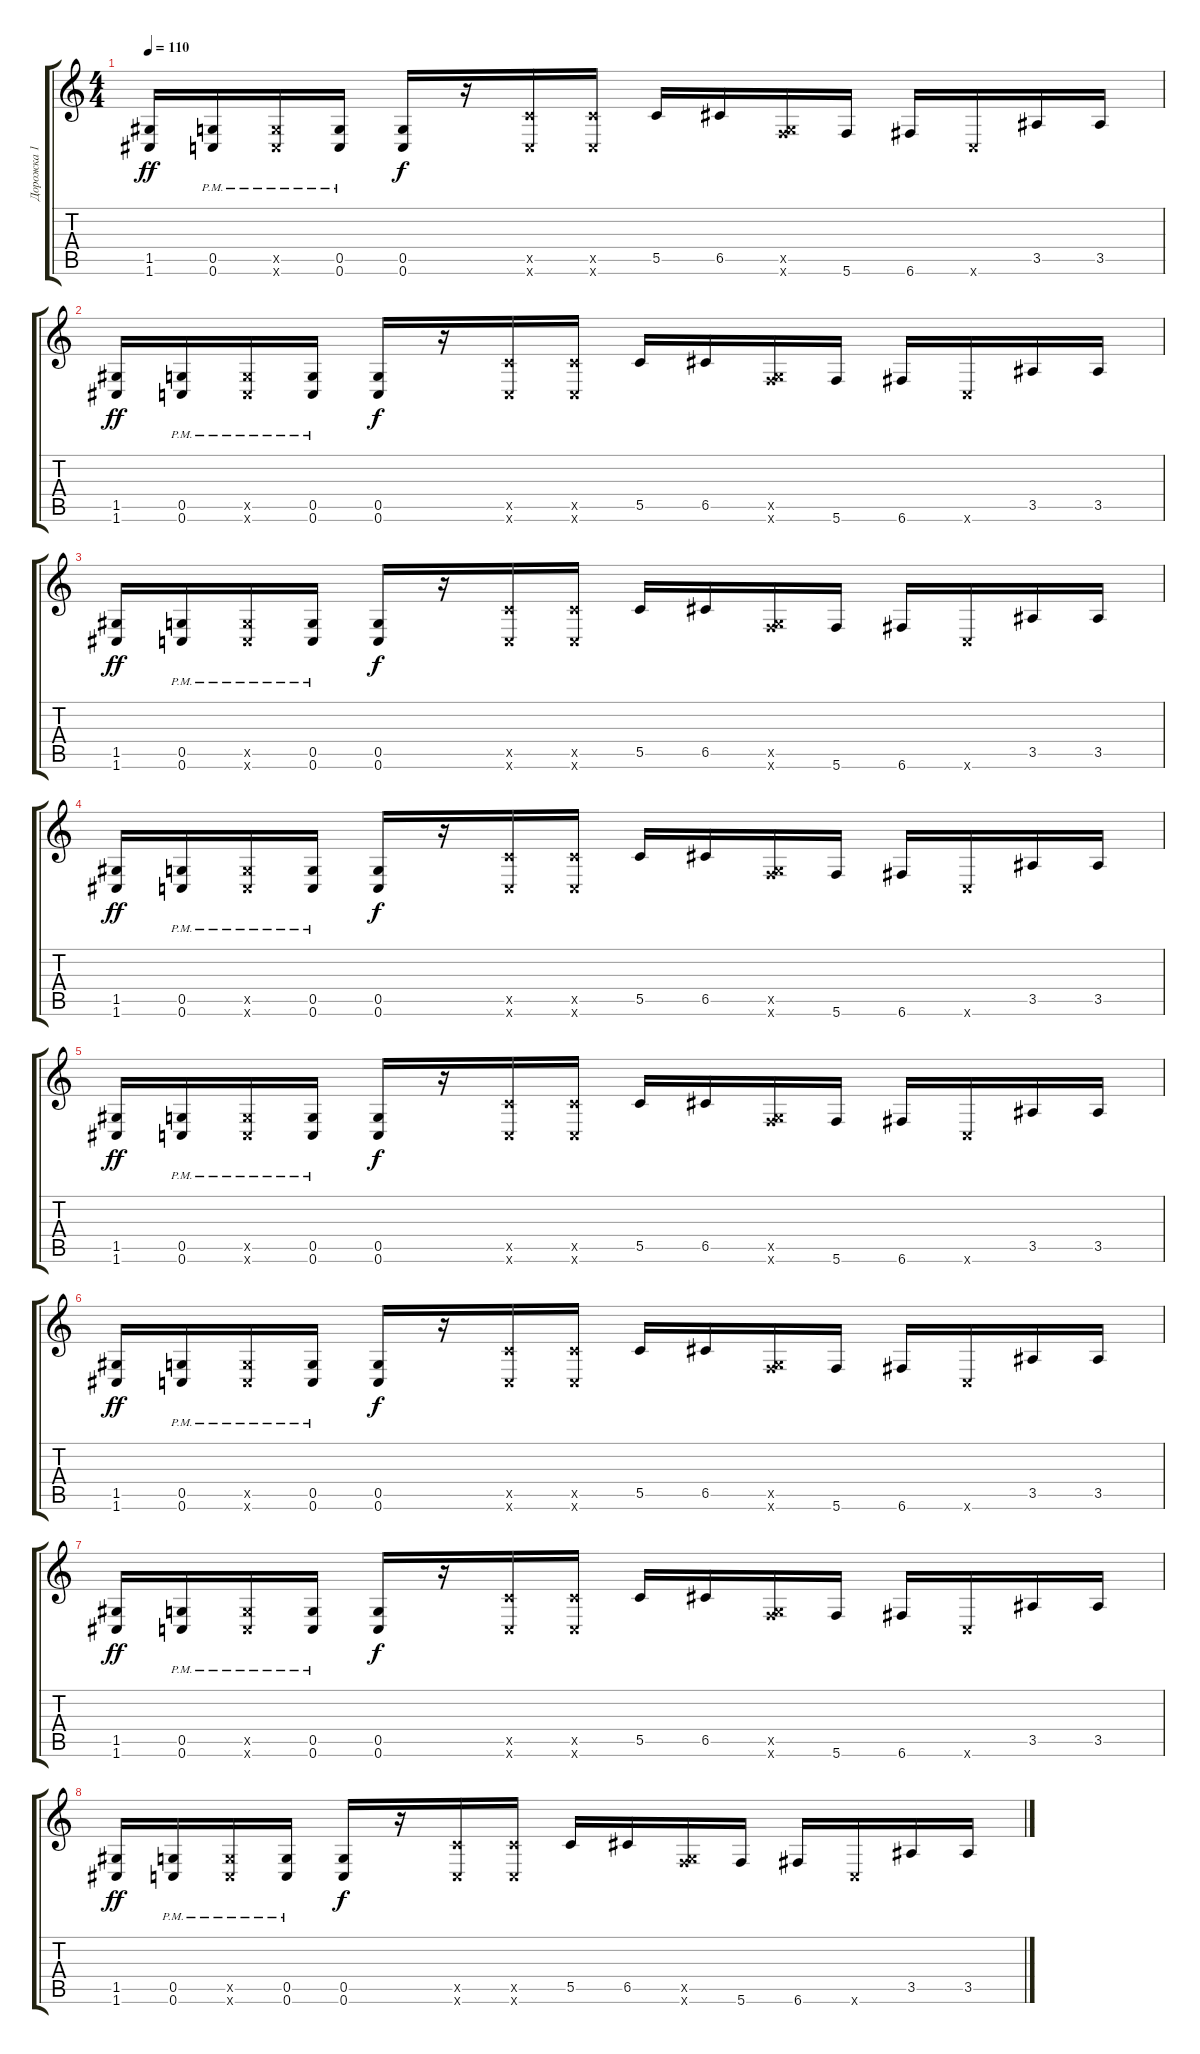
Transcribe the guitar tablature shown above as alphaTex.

\track ("Дорожка 1" "Дорожка 1") {instrument distortionguitar}
\staff {score tabs}
\tuning (D4 A3 F3 C3 G2 C2) {hide}
\ts (4 4)
\tempo 110
\clef g2
\ks c
(1.5 1.6).16{dy ff} (0.5{pm} 0.6{pm}).16 (0.5{pm x} 0.6{pm x}).16 (0.5{pm} 0.6{pm}).16 (0.5 0.6).16{dy f} r.16 (5.5{x} 0.6{x}).16 (5.5{x} 0.6{x}).16 5.5.16 6.5.16 (0.5{x} 5.6{x}).16 5.6.16 6.6.16 0.6{x}.16 3.5.16 3.5.16 |
(1.5 1.6).16{dy ff} (0.5{pm} 0.6{pm}).16 (0.5{pm x} 0.6{pm x}).16 (0.5{pm} 0.6{pm}).16 (0.5 0.6).16{dy f} r.16 (5.5{x} 0.6{x}).16 (5.5{x} 0.6{x}).16 5.5.16 6.5.16 (0.5{x} 5.6{x}).16 5.6.16 6.6.16 0.6{x}.16 3.5.16 3.5.16 |
(1.5 1.6).16{dy ff} (0.5{pm} 0.6{pm}).16 (0.5{pm x} 0.6{pm x}).16 (0.5{pm} 0.6{pm}).16 (0.5 0.6).16{dy f} r.16 (5.5{x} 0.6{x}).16 (5.5{x} 0.6{x}).16 5.5.16 6.5.16 (0.5{x} 5.6{x}).16 5.6.16 6.6.16 0.6{x}.16 3.5.16 3.5.16 |
(1.5 1.6).16{dy ff} (0.5{pm} 0.6{pm}).16 (0.5{pm x} 0.6{pm x}).16 (0.5{pm} 0.6{pm}).16 (0.5 0.6).16{dy f} r.16 (5.5{x} 0.6{x}).16 (5.5{x} 0.6{x}).16 5.5.16 6.5.16 (0.5{x} 5.6{x}).16 5.6.16 6.6.16 0.6{x}.16 3.5.16 3.5.16 |
(1.5 1.6).16{dy ff} (0.5{pm} 0.6{pm}).16 (0.5{pm x} 0.6{pm x}).16 (0.5{pm} 0.6{pm}).16 (0.5 0.6).16{dy f} r.16 (5.5{x} 0.6{x}).16 (5.5{x} 0.6{x}).16 5.5.16 6.5.16 (0.5{x} 5.6{x}).16 5.6.16 6.6.16 0.6{x}.16 3.5.16 3.5.16 |
(1.5 1.6).16{dy ff} (0.5{pm} 0.6{pm}).16 (0.5{pm x} 0.6{pm x}).16 (0.5{pm} 0.6{pm}).16 (0.5 0.6).16{dy f} r.16 (5.5{x} 0.6{x}).16 (5.5{x} 0.6{x}).16 5.5.16 6.5.16 (0.5{x} 5.6{x}).16 5.6.16 6.6.16 0.6{x}.16 3.5.16 3.5.16 |
(1.5 1.6).16{dy ff} (0.5{pm} 0.6{pm}).16 (0.5{pm x} 0.6{pm x}).16 (0.5{pm} 0.6{pm}).16 (0.5 0.6).16{dy f} r.16 (5.5{x} 0.6{x}).16 (5.5{x} 0.6{x}).16 5.5.16 6.5.16 (0.5{x} 5.6{x}).16 5.6.16 6.6.16 0.6{x}.16 3.5.16 3.5.16 |
(1.5 1.6).16{dy ff} (0.5{pm} 0.6{pm}).16 (0.5{pm x} 0.6{pm x}).16 (0.5{pm} 0.6{pm}).16 (0.5 0.6).16{dy f} r.16 (5.5{x} 0.6{x}).16 (5.5{x} 0.6{x}).16 5.5.16 6.5.16 (0.5{x} 5.6{x}).16 5.6.16 6.6.16 0.6{x}.16 3.5.16 3.5.16
